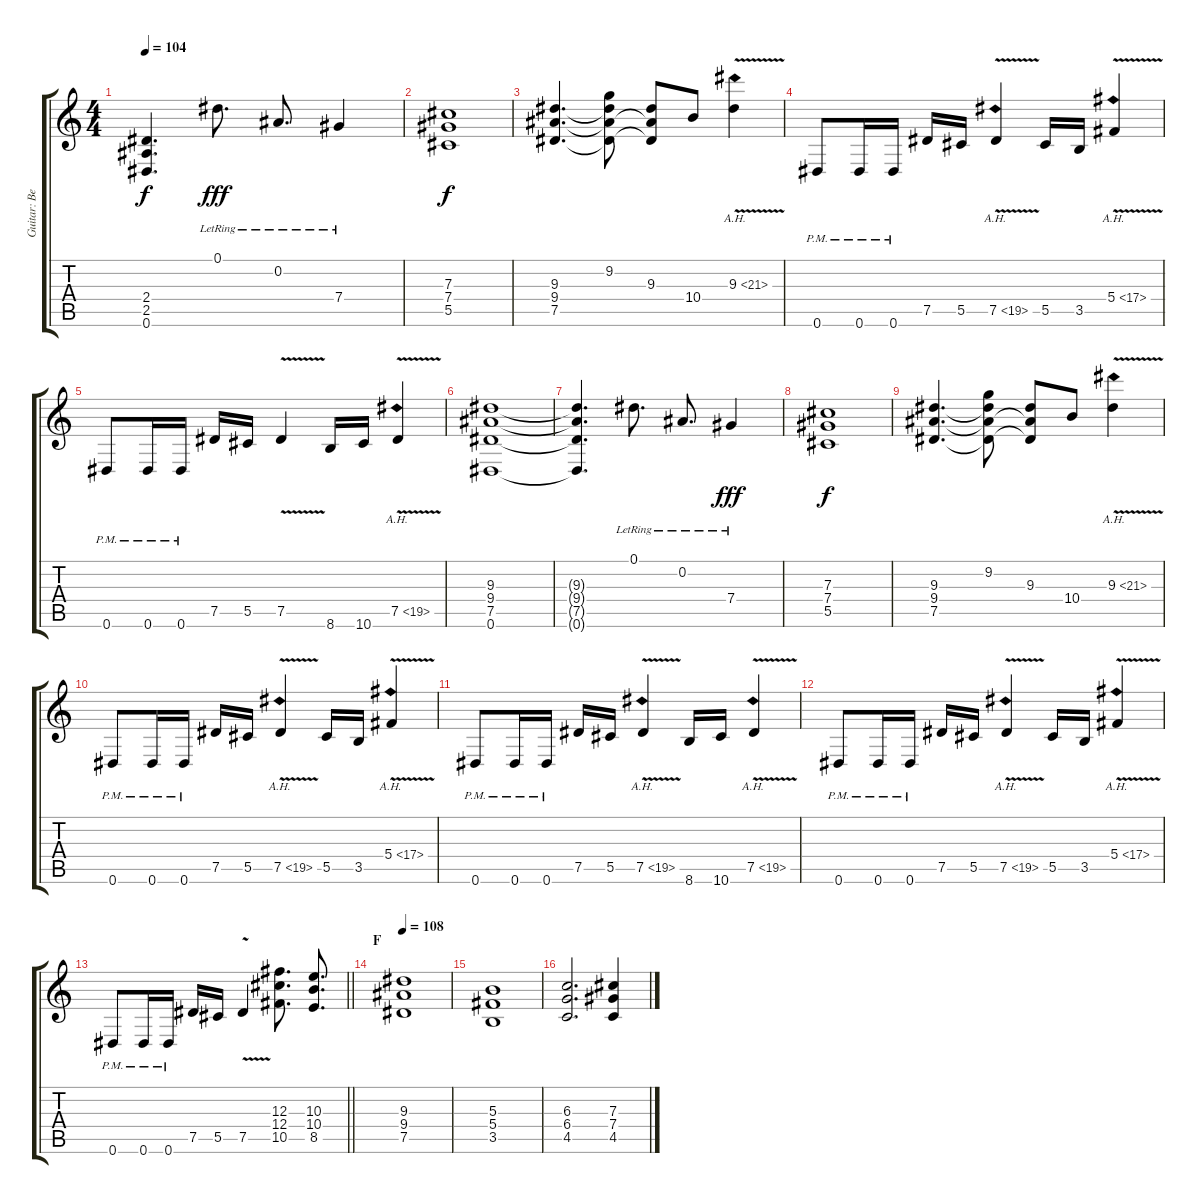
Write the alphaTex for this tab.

\track ("Guitar: Ben" "Guitar: Be") {instrument distortionguitar}
\staff {score tabs}
\tuning (Eb4 Bb3 Gb3 Db3 Ab2 Eb2) {hide}
\ts (4 4)
\tempo 104
\clef g2
\ks c
(2.4{t} 2.5{t} 0.6{t}).4{d dy f} 0.1{lr}.8{d dy fff} 0.2{lr}.8{d} 7.4{lr}.4 |
(7.3 7.4 5.5).1{dy f} |
(9.3 9.4 7.5).4{d} (9.2 9.3{t} 9.4{t} 7.5{t}).8 (9.3 9.4{t} 7.5{t}).8 10.4.8 9.3{ah 12 v}.4 |
0.6{pm}.8 0.6{pm}.16 0.6{pm}.16 7.5.16 5.5.16 7.5{ah 12 v}.4 5.5.16 3.5.16 5.4{ah 12 v}.4 |
0.6{pm}.8 0.6{pm}.16 0.6{pm}.16 7.5.16 5.5.16 7.5{v}.4 8.6.16 10.6.16 7.5{ah 12 v}.4 |
(9.3 9.4 7.5 0.6).1 |
(9.3{t} 9.4{t} 7.5{t} 0.6{t}).4{d} 0.1{lr}.8{d} 0.2{lr}.8{d} 7.4{lr}.4{dy fff} |
(7.3 7.4 5.5).1{dy f} |
(9.3 9.4 7.5).4{d} (9.2 9.3{t} 9.4{t} 7.5{t}).8 (9.3 9.4{t} 7.5{t}).8 10.4.8 9.3{ah 12 v}.4 |
0.6{pm}.8 0.6{pm}.16 0.6{pm}.16 7.5.16 5.5.16 7.5{ah 12 v}.4 5.5.16 3.5.16 5.4{ah 12 v}.4 |
0.6{pm}.8 0.6{pm}.16 0.6{pm}.16 7.5.16 5.5.16 7.5{ah 12 v}.4 8.6.16 10.6.16 7.5{ah 12 v}.4 |
0.6{pm}.8 0.6{pm}.16 0.6{pm}.16 7.5.16 5.5.16 7.5{ah 12 v}.4 5.5.16 3.5.16 5.4{ah 12 v}.4 |
\barLineRight lightlight
0.6{pm}.8 0.6{pm}.16 0.6{pm}.16 7.5.16 5.5.16 7.5{v}.4 (12.3 12.4 10.5).8{d} (10.3 10.4 8.5).8{d} |
\section ("" "F")
\tempo 108
(9.3 9.4 7.5).1 |
(5.3 5.4 3.5).1 |
(6.3 6.4 4.5).2{d} (7.3 7.4 4.5).4
